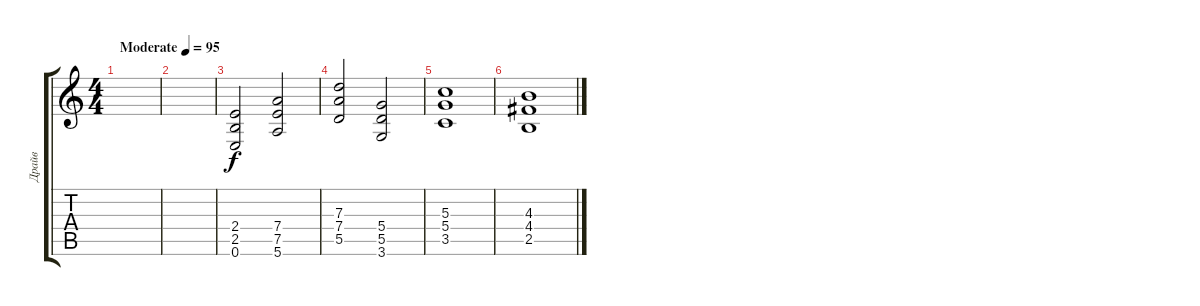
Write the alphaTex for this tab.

\track ("Драйв" "Драйв") {instrument distortionguitar}
\staff {score tabs}
\tuning (E4 B3 G3 D3 A2 E2) {hide}
\ts (4 4)
\tempo (95 "Moderate")
\clef g2
\ks c
|
|
(2.4 2.5 0.6).2 (7.4 7.5 5.6).2 |
(7.3 7.4 5.5).2 (5.4 5.5 3.6).2 |
(5.3 5.4 3.5).1 |
(4.3 4.4 2.5).1
